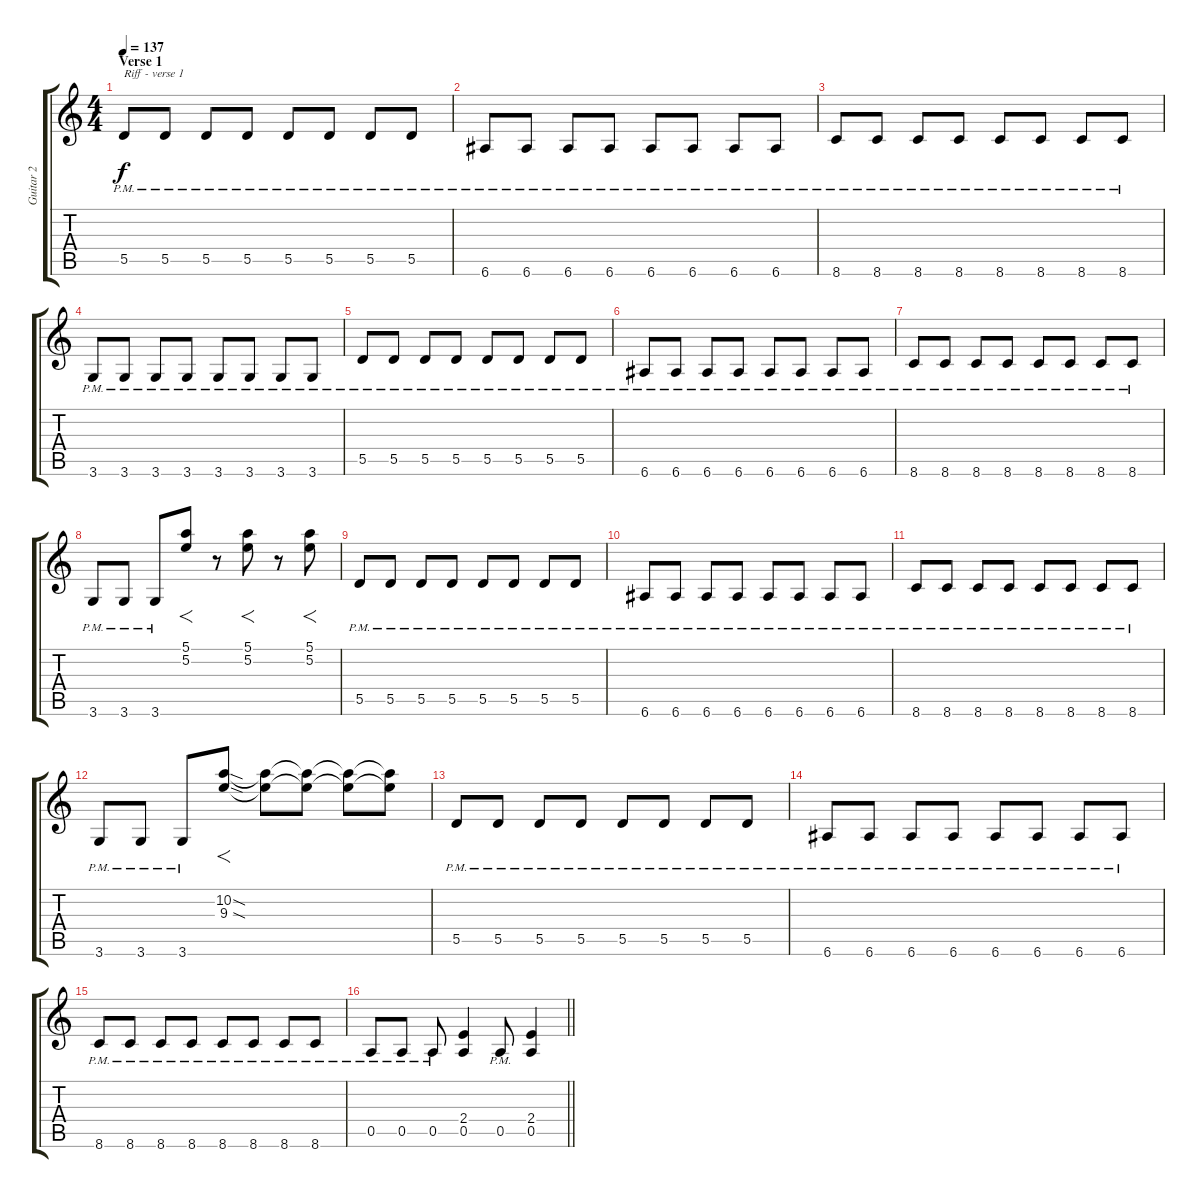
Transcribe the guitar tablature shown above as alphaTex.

\track ("Guitar 2" "Guitar 2") {instrument overdrivenguitar}
\staff {score tabs}
\tuning (E4 B3 G3 D3 A2 E2) {hide}
\ts (4 4)
\section ("" "Verse 1")
\tempo 137
\clef g2
\ks c
5.5{pm}.8{txt "Riff - verse 1" dy f} 5.5{pm}.8 5.5{pm}.8 5.5{pm}.8 5.5{pm}.8 5.5{pm}.8 5.5{pm}.8 5.5{pm}.8 |
6.6{pm}.8 6.6{pm}.8 6.6{pm}.8 6.6{pm}.8 6.6{pm}.8 6.6{pm}.8 6.6{pm}.8 6.6{pm}.8 |
8.6{pm}.8 8.6{pm}.8 8.6{pm}.8 8.6{pm}.8 8.6{pm}.8 8.6{pm}.8 8.6{pm}.8 8.6{pm}.8 |
3.6{pm}.8 3.6{pm}.8 3.6{pm}.8 3.6{pm}.8 3.6{pm}.8 3.6{pm}.8 3.6{pm}.8 3.6{pm}.8 |
5.5{pm}.8 5.5{pm}.8 5.5{pm}.8 5.5{pm}.8 5.5{pm}.8 5.5{pm}.8 5.5{pm}.8 5.5{pm}.8 |
6.6{pm}.8 6.6{pm}.8 6.6{pm}.8 6.6{pm}.8 6.6{pm}.8 6.6{pm}.8 6.6{pm}.8 6.6{pm}.8 |
8.6{pm}.8 8.6{pm}.8 8.6{pm}.8 8.6{pm}.8 8.6{pm}.8 8.6{pm}.8 8.6{pm}.8 8.6{pm}.8 |
3.6{pm}.8 3.6{pm}.8 3.6{pm}.8 (5.1 5.2).8{f} r.8 (5.1 5.2).8{f} r.8 (5.1 5.2).8{f} |
5.5{pm}.8 5.5{pm}.8 5.5{pm}.8 5.5{pm}.8 5.5{pm}.8 5.5{pm}.8 5.5{pm}.8 5.5{pm}.8 |
6.6{pm}.8 6.6{pm}.8 6.6{pm}.8 6.6{pm}.8 6.6{pm}.8 6.6{pm}.8 6.6{pm}.8 6.6{pm}.8 |
8.6{pm}.8 8.6{pm}.8 8.6{pm}.8 8.6{pm}.8 8.6{pm}.8 8.6{pm}.8 8.6{pm}.8 8.6{pm}.8 |
3.6{pm}.8 3.6{pm}.8 3.6{pm}.8 (10.2{sod} 9.3{sod}).8{f} (10.2{t} 9.3{t}).8 (10.2{t} 9.3{t}).8 (10.2{t} 9.3{t}).8 (10.2{t} 9.3{t}).8 |
5.5{pm}.8 5.5{pm}.8 5.5{pm}.8 5.5{pm}.8 5.5{pm}.8 5.5{pm}.8 5.5{pm}.8 5.5{pm}.8 |
6.6{pm}.8 6.6{pm}.8 6.6{pm}.8 6.6{pm}.8 6.6{pm}.8 6.6{pm}.8 6.6{pm}.8 6.6{pm}.8 |
8.6{pm}.8 8.6{pm}.8 8.6{pm}.8 8.6{pm}.8 8.6{pm}.8 8.6{pm}.8 8.6{pm}.8 8.6{pm}.8 |
\barLineRight lightlight
0.5{pm}.8 0.5{pm}.8 0.5{pm}.8 (2.4 0.5).4 0.5{pm}.8 (2.4 0.5).4
